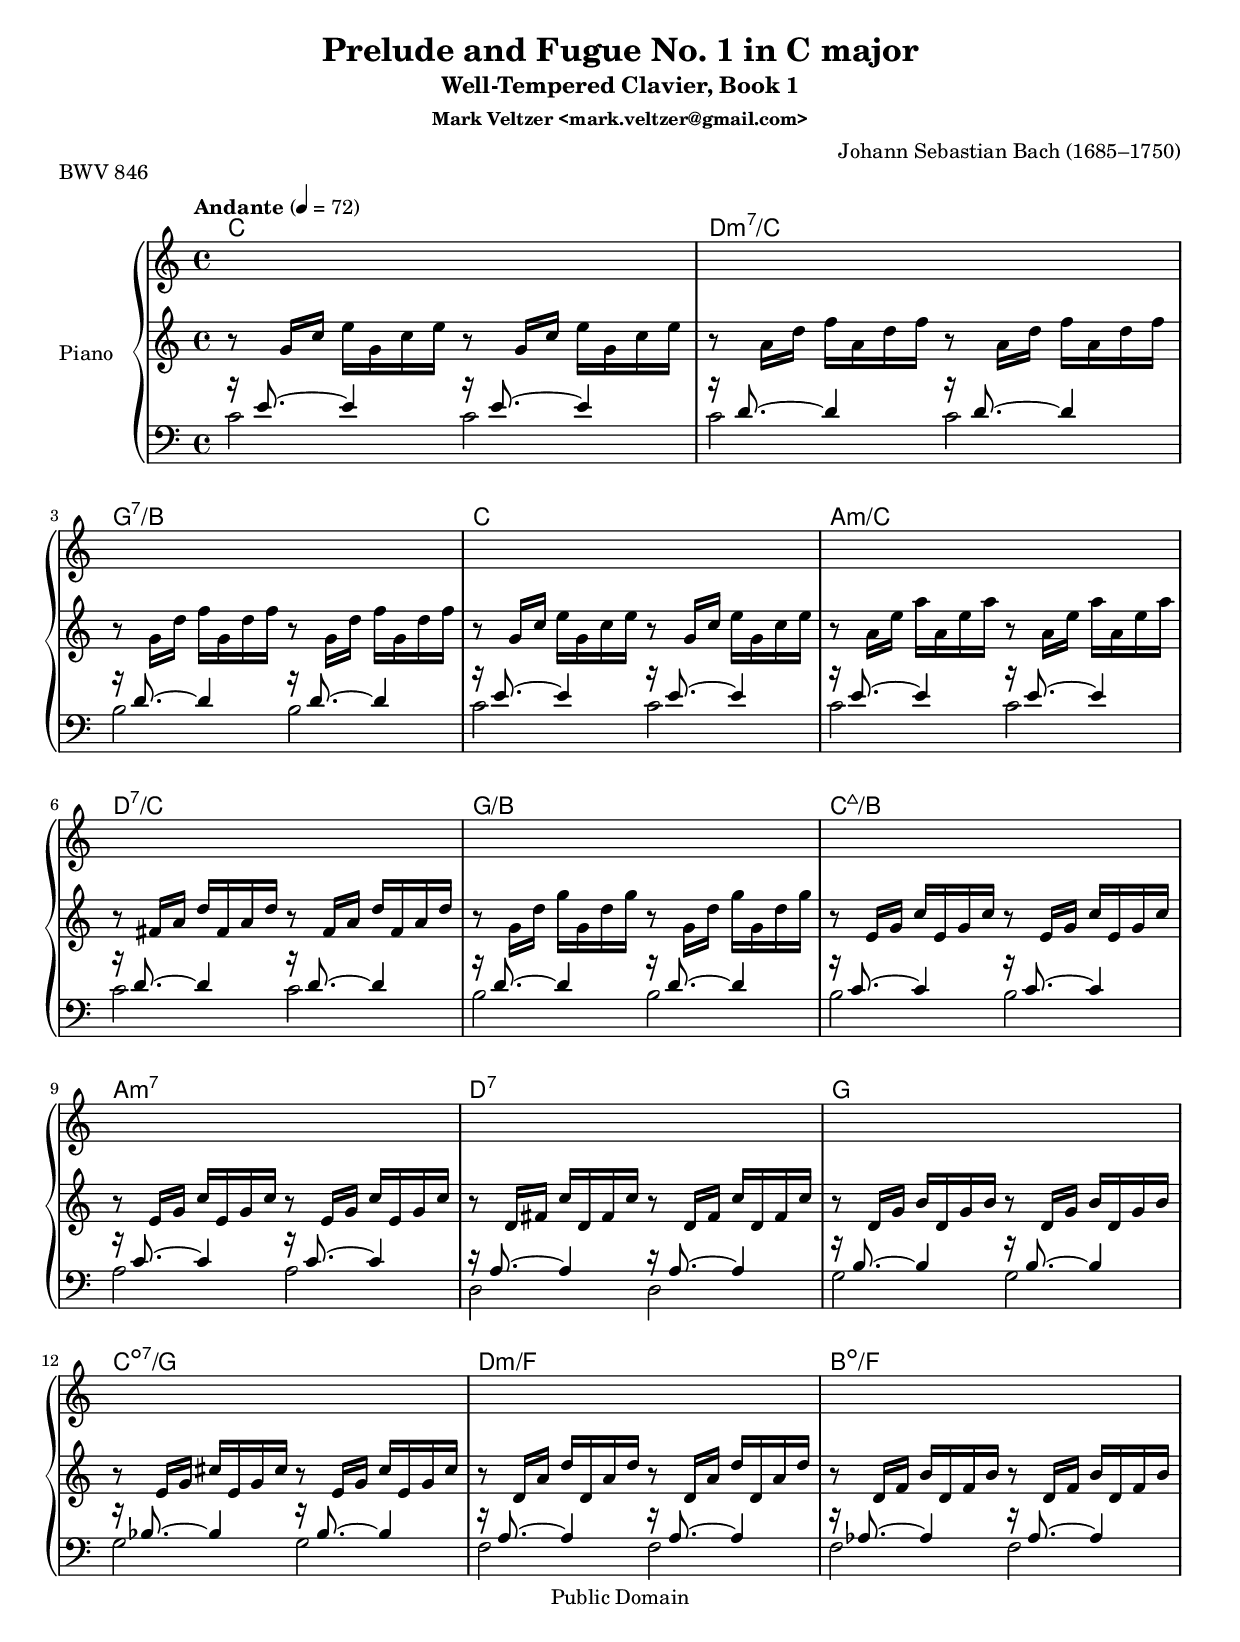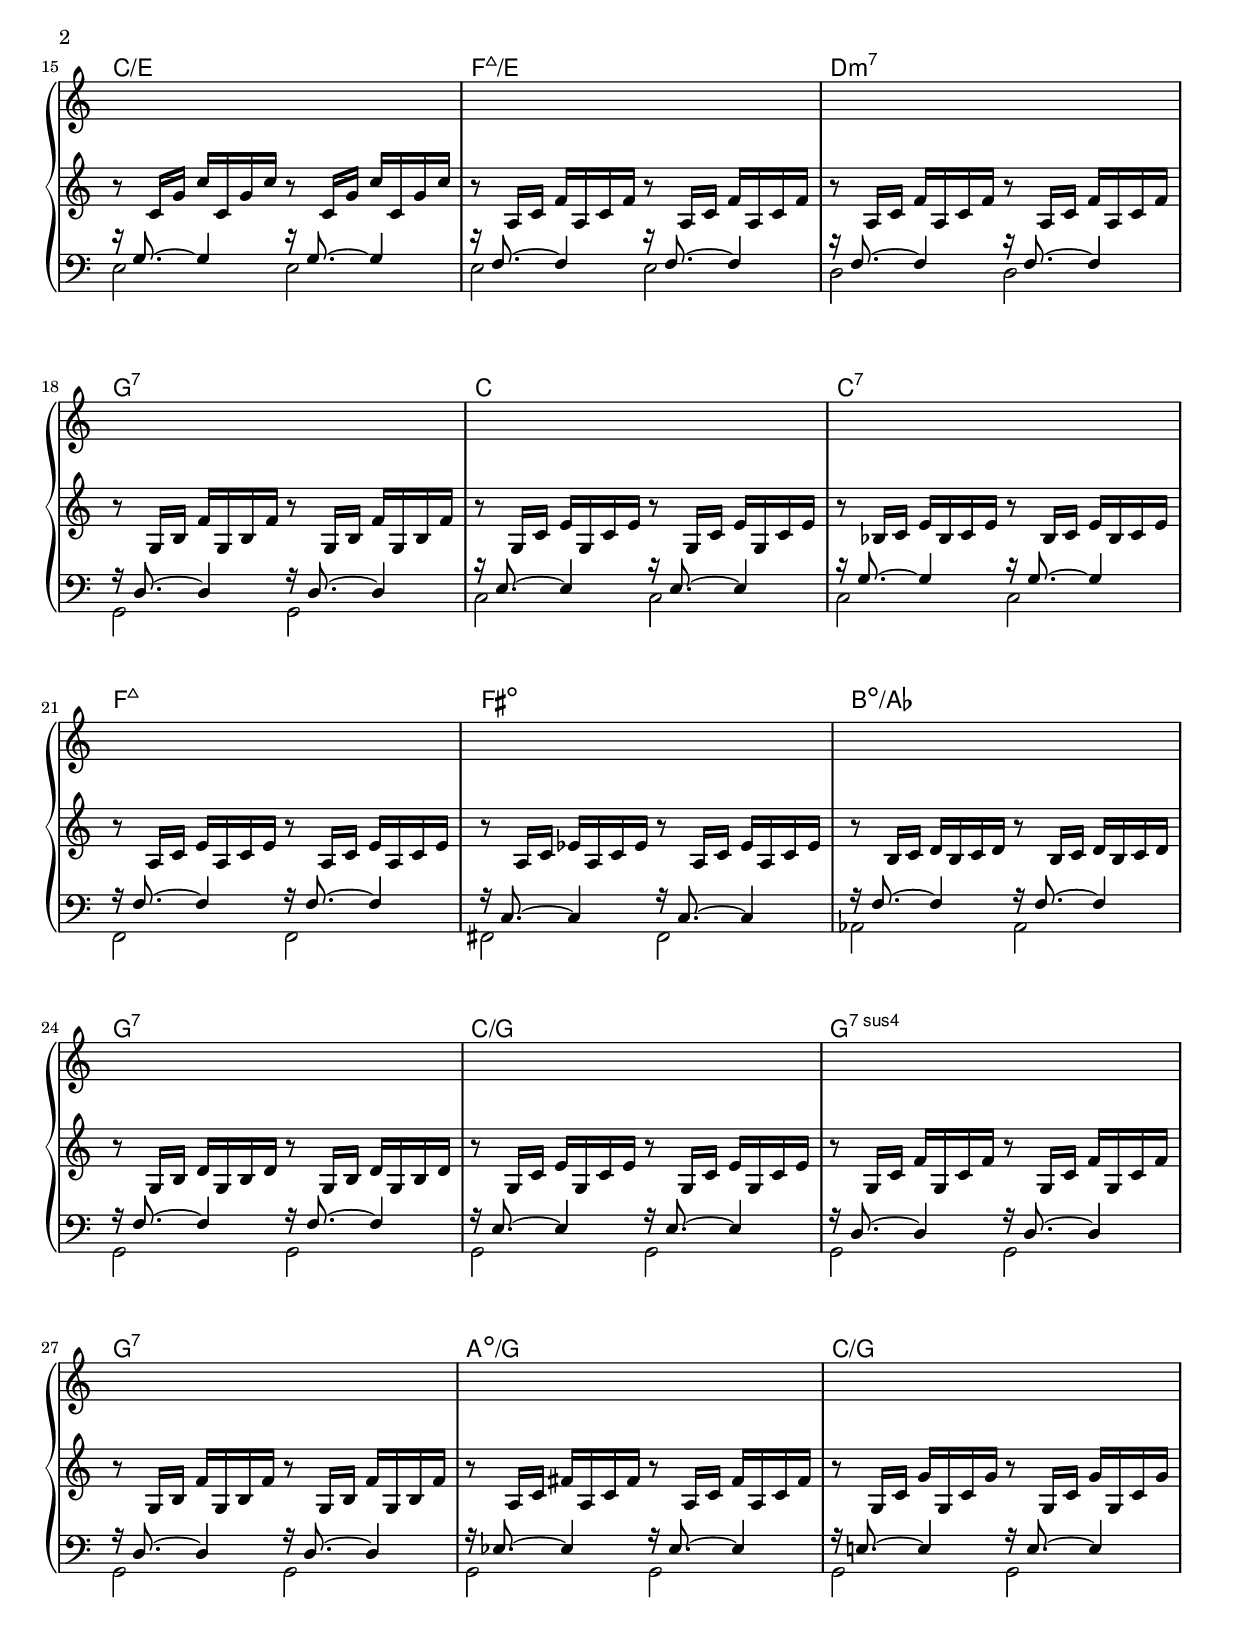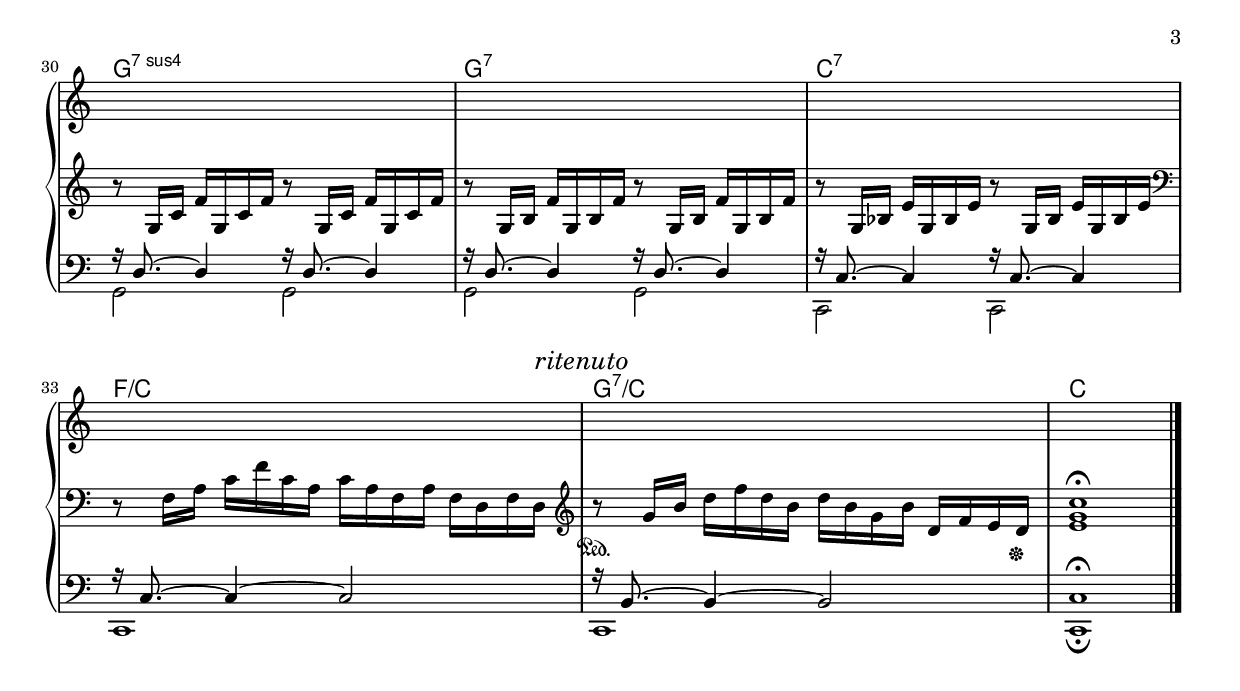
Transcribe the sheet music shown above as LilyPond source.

\include "src/include/common.lyi"
\header {
	title="Prelude and Fugue No. 1 in C major"
	subtitle="Well-Tempered Clavier, Book 1"
	composer="Johann Sebastian Bach (1685–1750)"
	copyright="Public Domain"
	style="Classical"
	piece="BWV 846"
	remark="Taken from Shlomo Gronichs book"
	poet=""

	completion="5"
	uuid="562ae904-a664-11df-9e85-0019d11e5a41"
}
%{
	NOTES:
		- this tune is an example of how to create different outputs for midi and
		printing. This is required here since I want the chord names to appear in the
		print but not be heard in the midi. In order situations you want to the midi
		to play the voltas correclty and so need to unfold the music but in the print
		version you want the voltas.
	TODO:
%}

myChords=\chordmode {
	\startChords

	\startSong

	%% there is no need to worry about which instrument plays the chords
	%% since they will not be heard...

	c1 | d:m7/c | g:7/b | c |
	a:m/c | d:7/c | g/b | c:maj7/b |
	a:m7 | d:7 | g | c:dim7/g |
	d:m/f | b:dim/f | c/e | f:maj7/e |
	d:m7 | g:7 | c | c:7 |
	f:maj7 | fis:dim | b:dim/aes | g:7 |
	c/g | g:sus4.7 | g:7 | a:dim/g |
	c/g | g:sus4.7 | g:7 | c:7 |
	f/c | g:7/c | c |

	\endSong

	\endChords
}
\parallelMusic #'(voiceA voiceB voiceC) {
	% Bar 1
	r8 g16 c e g, c e r8 g,16 c e g, c e |
	r16 e8.~ e4 r16 e8.~ e4 |
	c2 c |
	% Bar 2
	r8 a,16 d f a, d f r8 a,16 d f a, d f |
	r16 d8.~ d4 r16 d8.~ d4 |
	c2 c |
	% Bar 3
	r8 g,16 d' f g, d' f r8 g,16 d' f g, d' f |
	r16 d8.~ d4 r16 d8.~ d4 |
	b2 b |
	% Bar 4
	r8 g,16 c e g, c e r8 g,16 c e g, c e |
	r16 e8.~ e4 r16 e8.~ e4 |
	c2 c |
	% Bar 5
	r8 a,16 e' a a, e' a r8 a,16 e' a a, e' a |
	r16 e8.~ e4 r16 e8.~ e4 |
	c2 c |
	% Bar 6
	r8 fis,16 a d fis, a d r8 fis,16 a d fis, a d |
	r16 d8.~ d4 r16 d8.~ d4 |
	c2 c |
	% Bar 7
	r8 g,16 d' g g, d' g r8 g,16 d' g g, d' g |
	r16 d8.~ d4 r16 d8.~ d4 |
	b2 b |
	% Bar 8
	r8 e,16 g c e, g c r8 e,16 g c e, g c |
	r16 c8.~ c4 r16 c8.~ c4 |
	b2 b |
	% Bar 9
	r8 e,16 g c e, g c r8 e,16 g c e, g c |
	r16 c8.~ c4 r16 c8.~ c4 |
	a2 a |
	% Bar 10
	r8 d,16 fis c' d, fis c' r8 d,16 fis c' d, fis c' |
	r16 a8.~ a4 r16 a8.~ a4 |
	d,2 d |
	% Bar 11
	r8 d,16 g b d, g b r8 d,16 g b d, g b |
	r16 b8.~ b4 r16 b8.~ b4 |
	g2 g |
	% Bar 12
	r8 e,16 g cis e, g cis r8 e,16 g cis e, g cis |
	r16 bes8.~ bes4 r16 bes8.~ bes4 |
	g2 g |
	% Bar 13
	r8 d,16 a' d d, a' d r8 d,16 a' d d, a' d |
	r16 a8.~ a4 r16 a8.~ a4 |
	f2 f |
	% Bar 14
	r8 d,16 f b d, f b r8 d,16 f b d, f b |
	r16 aes8.~ aes4 r16 aes8.~ aes4 |
	f2 f |
	% Bar 15
	r8 c,16 g' c c, g' c r8 c,16 g' c c, g' c |
	r16 g8.~ g4 r16 g8.~ g4 |
	e2 e |
	% Bar 16
	r8 a,16 c f a, c f r8 a,16 c f a, c f |
	r16 f8.~ f4 r16 f8.~ f4 |
	e2 e |
	% Bar 17
	r8 a,16 c f a, c f r8 a,16 c f a, c f |
	r16 f8.~ f4 r16 f8.~ f4 |
	d2 d |
	% Bar 18
	r8 g,16 b f' g, b f' r8 g,16 b f' g, b f' |
	r16 d8.~ d4 r16 d8.~ d4 |
	g,2 g |
	% Bar 19
	r8 g,16 c e g, c e r8 g,16 c e g, c e |
	r16 e8.~ e4 r16 e8.~ e4 |
	c2 c |
	% Bar 20
	r8 bes16 c e bes c e r8 bes16 c e bes c e |
	r16 g8.~ g4 r16 g8.~ g4 |
	c2 c |
	% Bar 21
	r8 a,16 c e a, c e r8 a,16 c e a, c e |
	r16 f8.~ f4 r16 f8.~ f4 |
	f,2 f |
	% Bar 22
	r8 a,16 c ees a, c ees r8 a,16 c ees a, c ees |
	r16 c8.~ c4 r16 c8.~ c4 |
	fis2 fis |
	% Bar 23
	r8 b16 c d b c d r8 b16 c d b c d |
	r16 f8.~ f4 r16 f8.~ f4 |
	aes2 aes |
	% Bar 24
	r8 g,16 b d g, b d r8 g,16 b d g, b d |
	r16 f8.~ f4 r16 f8.~ f4 |
	g2 g |
	% Bar 25
	r8 g,16 c e g, c e r8 g,16 c e g, c e |
	r16 e8.~ e4 r16 e8.~ e4 |
	g2 g |
	% Bar 26
	r8 g,16 c f g, c f r8 g,16 c f g, c f |
	r16 d8.~ d4 r16 d8.~ d4 |
	g2 g |
	% Bar 27
	r8 g,16 b f' g, b f' r8 g,16 b f' g, b f' |
	r16 d8.~ d4 r16 d8.~ d4 |
	g2 g |
	% Bar 28
	r8 a,16 c fis a, c fis r8 a,16 c fis a, c fis |
	r16 ees8.~ ees4 r16 ees8.~ ees4 |
	g2 g |
	% Bar 29
	r8 g,16 c g' g, c g' r8 g,16 c g' g, c g' |
	r16 e!8.~ e4 r16 e8.~ e4 |
	g2 g |
	% Bar 30
	r8 g,16 c f g, c f r8 g,16 c f g, c f |
	r16 d8.~ d4 r16 d8.~ d4 |
	g2 g |
	% Bar 31
	r8 g,16 b f' g, b f' r8 g,16 b f' g, b f' |
	r16 d8.~ d4 r16 d8.~ d4 |
	g2 g |
	% Bar 32
	r8 g,16 bes e g, bes e r8 g,16 bes e g, bes e |
	r16 c8.~ c4 r16 c8.~ c4 |
	c,2 c |
	% Bar 33
	\clef bass r8 f,16 a c f c a c a f a f d f d |
	r16 c8.~ c4~ c2 |
	c1 |
	% Bar 34
	\mark \markup { \italic { ritenuto } } \clef treble r8\sustainOn g'16 b d f d b d b g b d, f e d \sustainOff |
	r16 b8.~ b4~ b2 |
	c1 |
	% Bar 35
	<e g c>1\fermata |
	c1\fermata |
	c1\fermata |
}
piano={
	%% This is the instrument name that will appear before the staff.
	%% it has nothing to do with the midi instrument that will be used to
	%% render this voice in midi format...
	\set PianoStaff.instrumentName = #"Piano"
	%% The tempo of the tune
	%% http://veltzer.net/blog/blog/2010/08/14/musical-tempo-table/
	\tempo "Andante" 4 = 72 
	%% The instrument that will be used to render this voice in midi
	%% list of instruments can be found at
	%% http://lilypond.org/doc/v2.11/Documentation/user/lilypond/MIDI-instruments#MIDI-instruments
	\set PianoStaff.midiInstrument = #"acoustic grand"
	<<
		%% you can move voiceB from below to the treble clef if you prefer
		%% the notation not to match the hands but rather the music...
		\new Staff="up" {
			\clef treble
			<<
				\relative c''
				\voiceA
				%%\\
				%%\relative c'
				%%\voiceB
			>>
		}
		\new Staff="down" {
			\clef bass
			<<
				\relative c'
				\voiceB
				\\
				\relative c'
				\voiceC
			>>
		}
	>>
}
%% score for printing
\score {
	<<
		\new ChordNames="chords" \myChords
		\new PianoStaff = "piano" \piano
	>>
	\layout {
	}
}
%% score for midi
\score {
	<<
		\new PianoStaff = "piano" \piano
	>>
	\midi {
	}
}
